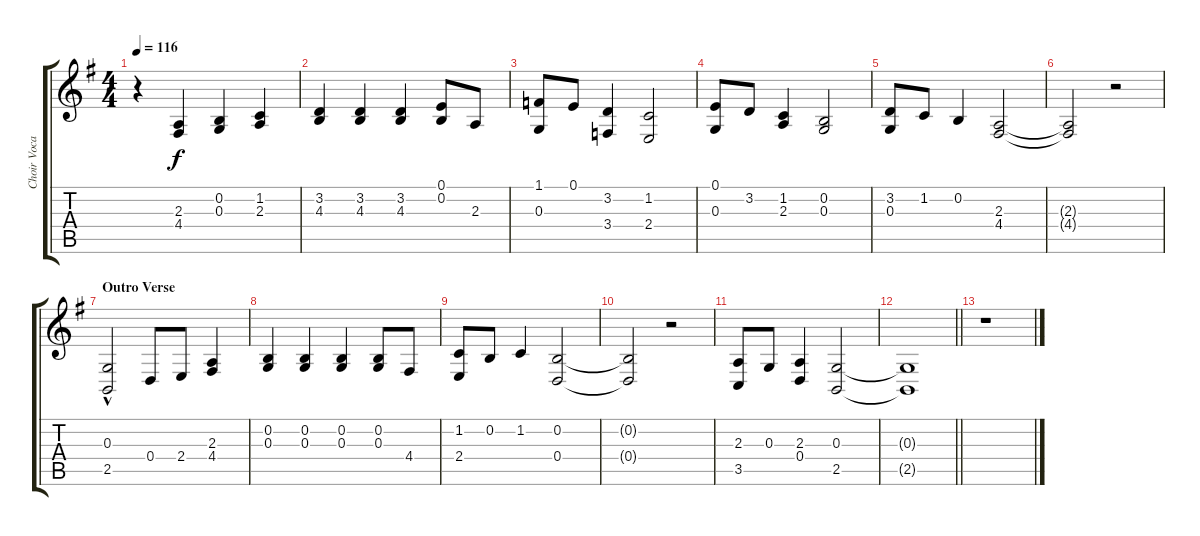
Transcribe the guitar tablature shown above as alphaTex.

\track ("Choir Vocals" "Choir Voca") {instrument choiraahs}
\staff {score tabs}
\tuning (E4 B3 G3 D3 A2 E2) {hide}
\ts (4 4)
\tempo 116
\clef g2
\ks g
r.4{dy f} (2.3 4.4).4 (0.2 0.3).4 (1.2 2.3).4 |
(3.2 4.3).4 (3.2 4.3).4 (3.2 4.3).4 (0.1 0.2).8 2.3.8 |
(1.1 0.3).8 0.1.8 (3.2 3.4).4 (1.2 2.4).2 |
(0.1 0.3).8 3.2.8 (1.2 2.3).4 (0.2 0.3).2 |
(3.2 0.3).8 1.2.8 0.2.4 (2.3 4.4).2 |
(2.3{t} 4.4{t}).2 r.2 |
\section ("" "Outro Verse")
(0.3{hac} 2.5).2 0.4.8 2.4.8 (2.3 4.4).4 |
(0.2 0.3).4 (0.2 0.3).4 (0.2 0.3).4 (0.2 0.3).8 4.4.8 |
(1.2 2.4).8 0.2.8 1.2.4 (0.2 0.4).2 |
(0.2{t} 0.4{t}).2 r.2 |
(2.3 3.5).8 0.3.8 (2.3 0.4).4 (0.3 2.5).2 |
\barLineRight lightlight
(0.3{t} 2.5{t}).1 |
r.1
